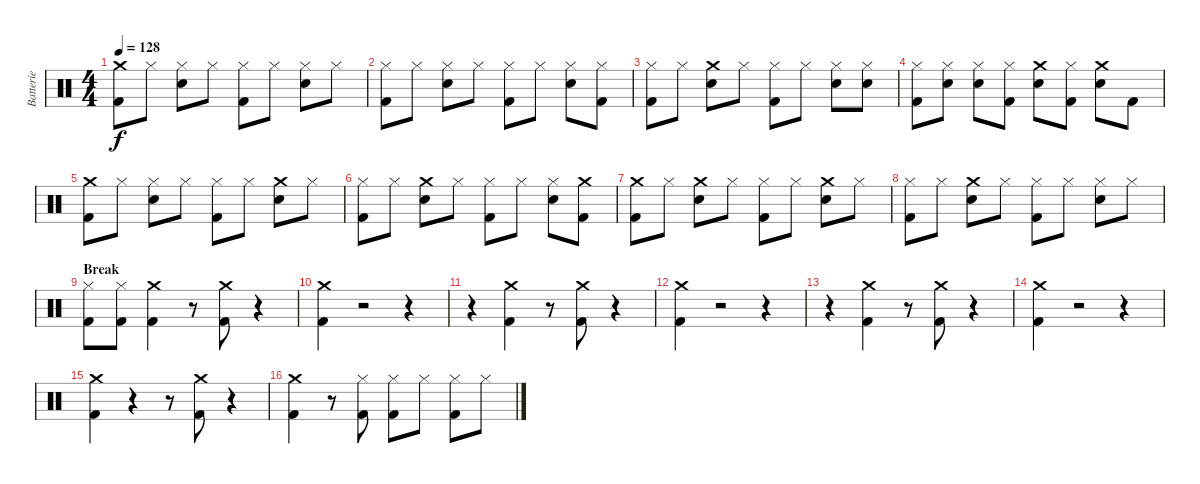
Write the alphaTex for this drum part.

\track ("Batterie" "Batterie") {instrument percussion}
\staff {score}
\articulation defaults
\ts (4 4)
\tempo 128
\clef neutral
\ks c
("Crash medium (hit)" "Kick (hit) 2").8{dy f} "Hi-Hat (closed)".8 ("Snare (hit) 2" "Hi-Hat (closed)").8 "Hi-Hat (closed)".8 ("Kick (hit) 2" "Hi-Hat (closed)").8 "Hi-Hat (closed)".8 ("Snare (hit) 2" "Hi-Hat (closed)").8 "Hi-Hat (closed)".8 |
("Kick (hit) 2" "Hi-Hat (closed)").8 "Hi-Hat (closed)".8 ("Snare (hit) 2" "Hi-Hat (closed)").8 "Hi-Hat (closed)".8 ("Kick (hit) 2" "Hi-Hat (closed)").8 "Hi-Hat (closed)".8 ("Snare (hit) 2" "Hi-Hat (closed)").8 ("Kick (hit) 2" "Hi-Hat (closed)").8 |
("Kick (hit) 2" "Hi-Hat (closed)").8 "Hi-Hat (closed)".8 ("Crash medium (hit)" "Snare (hit) 2").8 "Hi-Hat (closed)".8 ("Kick (hit) 2" "Hi-Hat (closed)").8 "Hi-Hat (closed)".8 ("Snare (hit) 2" "Hi-Hat (closed)").8 ("Snare (hit) 2" "Hi-Hat (closed)").8 |
("Kick (hit) 2" "Hi-Hat (closed)").8 ("Snare (hit) 2" "Hi-Hat (closed)").8 ("Snare (hit) 2" "Hi-Hat (closed)").8 ("Kick (hit) 2" "Hi-Hat (closed)").8 ("Crash medium (hit)" "Snare (hit) 2").8 ("Kick (hit) 2" "Hi-Hat (closed)").8 ("Crash medium (hit)" "Snare (hit) 2").8 "Kick (hit) 2".8 |
("Crash medium (hit)" "Kick (hit) 2").8 "Hi-Hat (closed)".8 ("Snare (hit) 2" "Hi-Hat (closed)").8 "Hi-Hat (closed)".8 ("Kick (hit) 2" "Hi-Hat (closed)").8 "Hi-Hat (closed)".8 ("Crash medium (hit)" "Snare (hit) 2").8 "Hi-Hat (closed)".8 |
("Kick (hit) 2" "Hi-Hat (closed)").8 "Hi-Hat (closed)".8 ("Crash medium (hit)" "Snare (hit) 2").8 "Hi-Hat (closed)".8 ("Kick (hit) 2" "Hi-Hat (closed)").8 "Hi-Hat (closed)".8 ("Snare (hit) 2" "Hi-Hat (closed)").8 ("Crash medium (hit)" "Kick (hit) 2").8 |
("Crash medium (hit)" "Kick (hit) 2").8 "Hi-Hat (closed)".8 ("Crash medium (hit)" "Snare (hit) 2").8 "Hi-Hat (closed)".8 ("Kick (hit) 2" "Hi-Hat (closed)").8 "Hi-Hat (closed)".8 ("Crash medium (hit)" "Snare (hit) 2").8 "Hi-Hat (closed)".8 |
("Hi-Hat (closed)" "Kick (hit) 2").8 "Hi-Hat (closed)".8 ("Crash medium (hit)" "Snare (hit) 2").8 "Hi-Hat (closed)".8 ("Hi-Hat (closed)" "Kick (hit) 2").8 "Hi-Hat (closed)".8 ("Snare (hit) 2" "Hi-Hat (closed)").8 "Hi-Hat (closed)".8 |
\section ("" "Break")
("Kick (hit) 2" "Hi-Hat (closed)").8 ("Kick (hit) 2" "Hi-Hat (closed)").8 ("Kick (hit) 2" "Crash medium (hit)").4 r.8 ("Kick (hit) 2" "Crash medium (hit)").8 r.4 |
("Crash medium (hit)" "Kick (hit) 2").4 r.2 r.4 |
r.4 ("Kick (hit) 2" "Crash medium (hit)").4 r.8 ("Kick (hit) 2" "Crash medium (hit)").8 r.4 |
("Crash medium (hit)" "Kick (hit) 2").4 r.2 r.4 |
r.4 ("Kick (hit) 2" "Crash medium (hit)").4 r.8 ("Kick (hit) 2" "Crash medium (hit)").8 r.4 |
("Kick (hit) 2" "Crash medium (hit)").4 r.2 r.4 |
("Kick (hit) 2" "Crash medium (hit)").4 r.4 r.8 ("Kick (hit) 2" "Crash medium (hit)").8 r.4 |
("Crash medium (hit)" "Kick (hit) 2").4 r.8 ("Hi-Hat (closed)" "Kick (hit) 2").8 ("Hi-Hat (closed)" "Kick (hit) 2").8 "Hi-Hat (closed)".8 ("Hi-Hat (closed)" "Kick (hit) 2").8 "Hi-Hat (closed)".8
